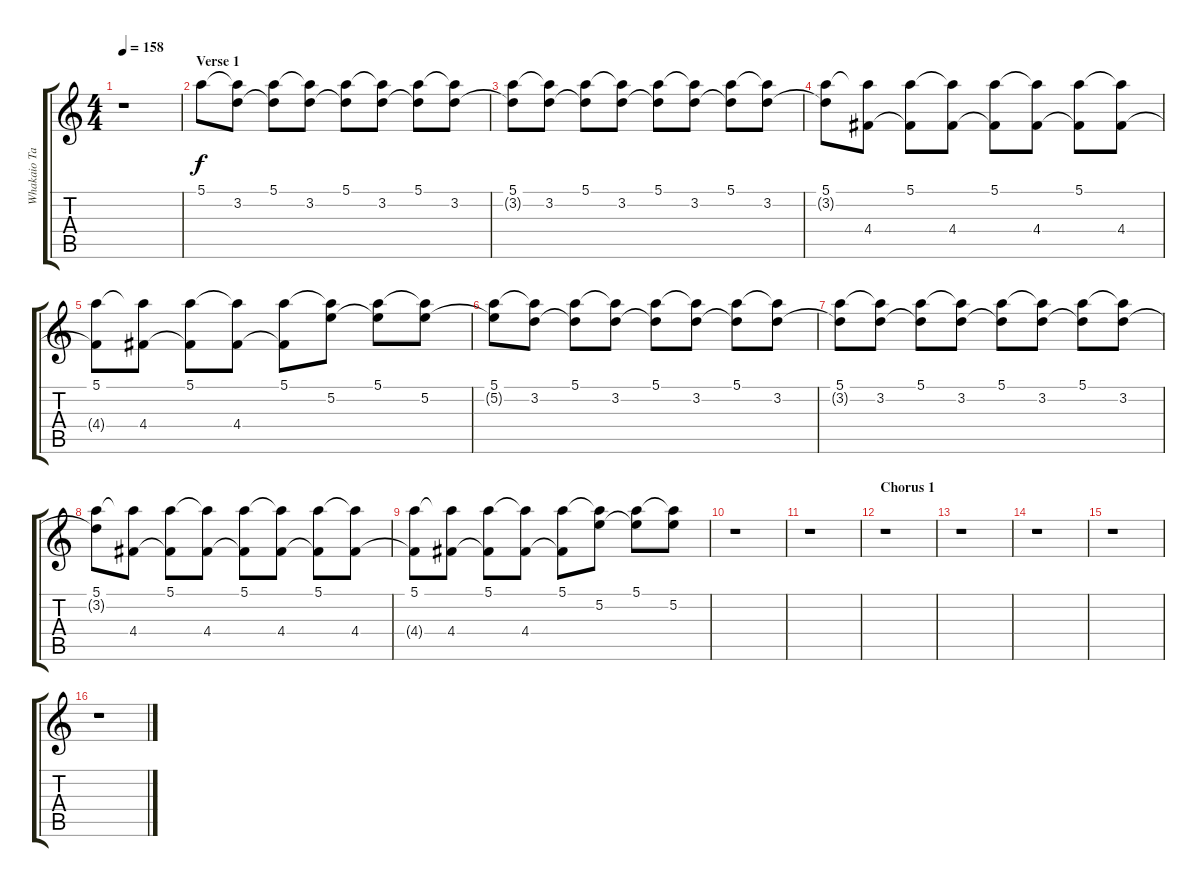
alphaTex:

\track ("Whakaio Taahi" "Whakaio Ta") {instrument electricguitarjazz}
\staff {score tabs}
\tuning (E4 B3 G3 D3 A2 D2) {hide}
\ts (4 4)
\tempo 158
\clef g2
\ks c
r.1{dy f} |
\section ("" "Verse 1")
5.1.8 (5.1{t} 3.2).8 (5.1 3.2{t}).8 (5.1{t} 3.2).8 (5.1 3.2{t}).8 (5.1{t} 3.2).8 (5.1 3.2{t}).8 (5.1{t} 3.2).8 |
(5.1 3.2{t}).8 (5.1{t} 3.2).8 (5.1 3.2{t}).8 (5.1{t} 3.2).8 (5.1 3.2{t}).8 (5.1{t} 3.2).8 (5.1 3.2{t}).8 (5.1{t} 3.2).8 |
(5.1 3.2{t}).8 (5.1{t} 4.4).8 (5.1 4.4{t}).8 (5.1{t} 4.4).8 (5.1 4.4{t}).8 (5.1{t} 4.4).8 (5.1 4.4{t}).8 (5.1{t} 4.4).8 |
(5.1 4.4{t}).8 (5.1{t} 4.4).8 (5.1 4.4{t}).8 (5.1{t} 4.4).8 (5.1 4.4{t}).8 (5.1{t} 5.2).8 (5.1 5.2{t}).8 (5.1{t} 5.2).8 |
(5.1 5.2{t}).8 (5.1{t} 3.2).8 (5.1 3.2{t}).8 (5.1{t} 3.2).8 (5.1 3.2{t}).8 (5.1{t} 3.2).8 (5.1 3.2{t}).8 (5.1{t} 3.2).8 |
(5.1 3.2{t}).8 (5.1{t} 3.2).8 (5.1 3.2{t}).8 (5.1{t} 3.2).8 (5.1 3.2{t}).8 (5.1{t} 3.2).8 (5.1 3.2{t}).8 (5.1{t} 3.2).8 |
(5.1 3.2{t}).8 (5.1{t} 4.4).8 (5.1 4.4{t}).8 (5.1{t} 4.4).8 (5.1 4.4{t}).8 (5.1{t} 4.4).8 (5.1 4.4{t}).8 (5.1{t} 4.4).8 |
(5.1 4.4{t}).8 (5.1{t} 4.4).8 (5.1 4.4{t}).8 (5.1{t} 4.4).8 (5.1 4.4{t}).8 (5.1{t} 5.2).8 (5.1 5.2{t}).8 (5.1{t} 5.2).8 |
r.1 |
r.1 |
\section ("" "Chorus 1")
r.1 |
r.1 |
r.1 |
r.1 |
r.1
